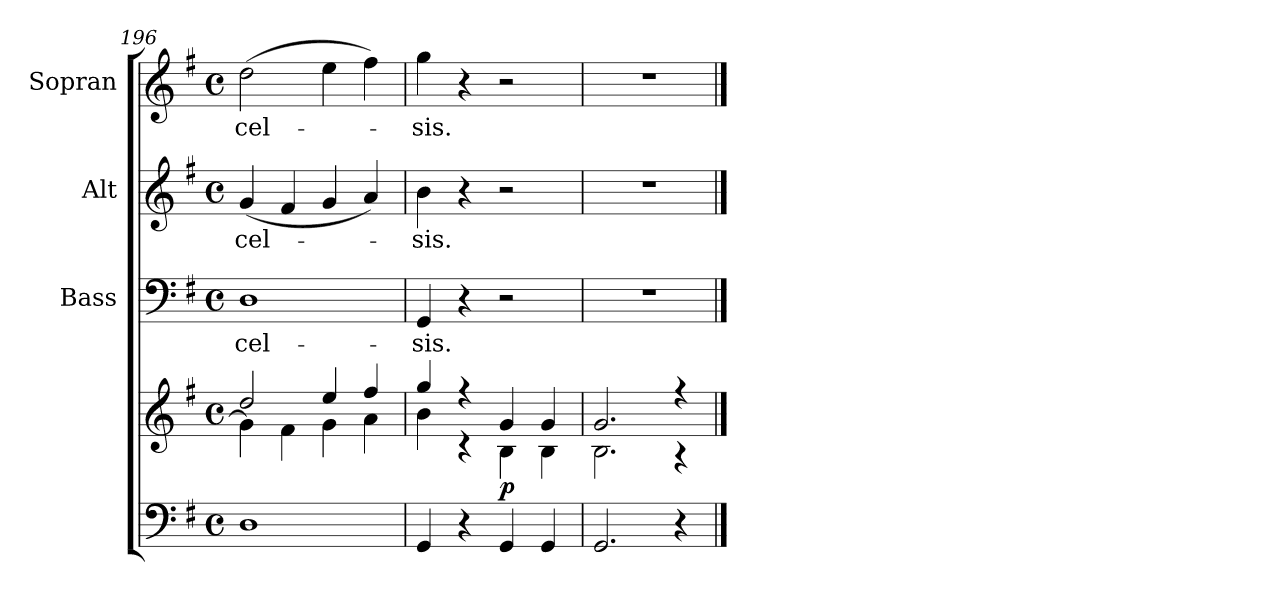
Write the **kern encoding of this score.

**kern	**kern	**dynam	**kern	**text	**kern	**text	**kern	**text
*part4	*part4	*part4	*part3	*part3	*part2	*part2	*part1	*part1
*staff5	*staff4	*staff4/5	*staff3	*staff3	*staff2	*staff2	*staff1	*staff1
*	*	*	*I"Bass	*	*I"Alt	*	*I"Sopran	*
*	*	*	*I'B.	*	*I'A.	*	*I'S.	*
*clefF4	*clefG2	*	*clefF4	*	*clefG2	*	*clefG2	*
*k[f#]	*k[f#]	*	*k[f#]	*	*k[f#]	*	*k[f#]	*
*G:	*G:	*	*G:	*	*G:	*	*G:	*
*M4/4	*M4/4	*	*M4/4	*	*M4/4	*	*M4/4	*
*met(c)	*met(c)	*	*met(c)	*	*met(c)	*	*met(c)	*
=196	=196	=196	=196	=196	=196	=196	=196	=196
*	*^	*	*	*	*	*	*	*
!	!	!	!	!	!LO:LY:b	!	!LO:LY:b	!	!LO:LY:b
1D	2dd/	4g\]	.	1D	-cel-	(<4g/	-cel-	(>2dd\	-cel-
.	.	4f#\	.	.	.	4f#/	.	.	.
.	4ee/	4g\	.	.	.	4g/	.	4ee\	.
.	4ff#/	4a\	.	.	.	4a/)	.	4ff#\)	.
=197	=197	=197	=197	=197	=197	=197	=197	=197	=197
!	!	!	!	!	!LO:LY:b	!	!LO:LY:b	!	!LO:LY:b
4GG/	4gg/	4b\	.	4GG/	-sis.	4b\	-sis.	4gg\	-sis.
4r	4r	4r	.	4r	.	4r	.	4r	.
!	!	!	!LO:DY:b	!	!	!	!	!	!
4GG/	4g/	4B\	p	2r	.	2r	.	2r	.
4GG/	4g/	4B\	.	.	.	.	.	.	.
=198	=198	=198	=198	=198	=198	=198	=198	=198	=198
2.GG/	2.g/	2.B\	.	1r	.	1r	.	1r	.
4r	4r	4r	.	.	.	.	.	.	.
*	*v	*v	*	*	*	*	*	*	*
==	==	==	==	==	==	==	==	==
*-	*-	*-	*-	*-	*-	*-	*-	*-
